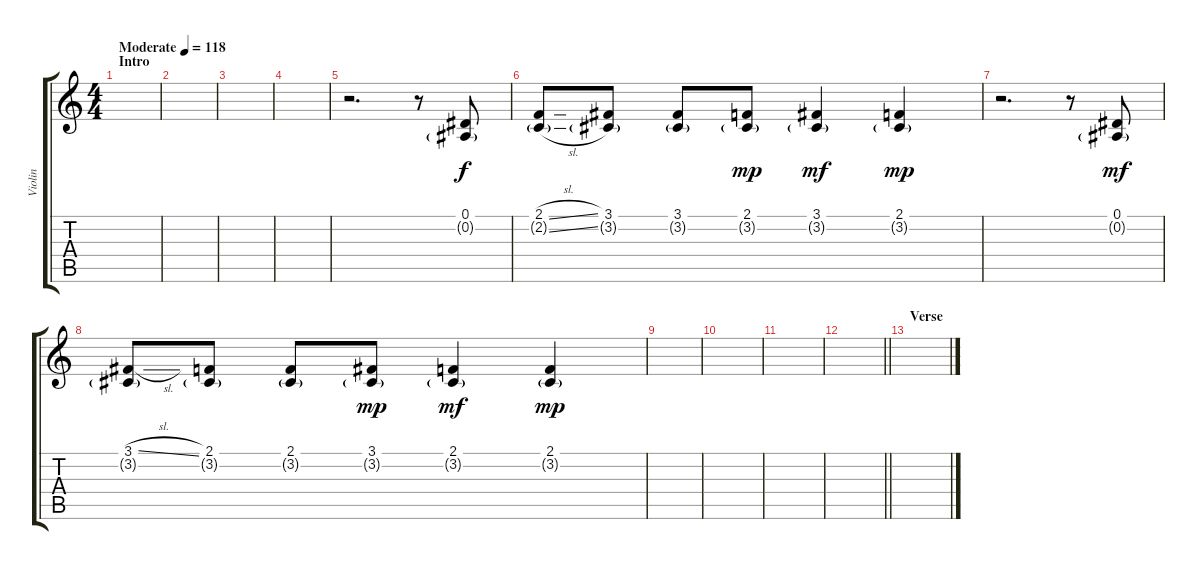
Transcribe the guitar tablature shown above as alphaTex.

\track ("Violin" "Violin") {instrument violin}
\staff {score tabs}
\tuning (Eb4 Bb3 Gb3 Db3 Ab2 Eb2) {hide}
\ts (4 4)
\section ("" "Intro")
\tempo (118 "Moderate")
\clef g2
\ks c
|
|
|
|
r.2{d} r.8 (0.1 0.2{g}).8 |
(2.1{sl} 2.2{sl g}).8 (3.1 3.2{g}).8 (3.1 3.2{g}).8 (2.1 3.2{g}).8{dy mp} (3.1 3.2{g}).4{dy mf} (2.1 3.2{g}).4{dy mp} |
r.2{d} r.8 (0.1 0.2{g}).8{dy mf} |
(3.1{sl} 3.2{g}).8 (2.1 3.2{g}).8 (2.1 3.2{g}).8 (3.1 3.2{g}).8{dy mp} (2.1 3.2{g}).4{dy mf} (2.1 3.2{g}).4{dy mp} |
|
|
|
\barLineRight lightlight
|
\section ("" "Verse")
